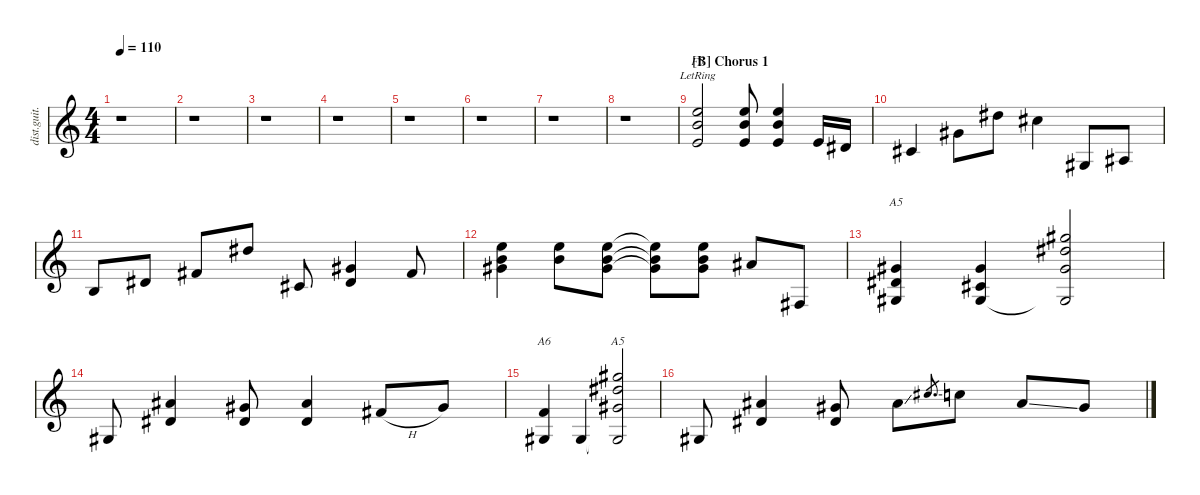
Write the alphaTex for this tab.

\defaultSystemsLayout 4
\hideDynamics
\bracketExtendMode nobrackets
\otherSystemsTrackNameOrientation horizontal
\track ("E.Guitar I" "dist.guit.") {instrument distortionguitar}
\staff {score}
\tuning (Eb4 Bb3 Gb3 Db3 Ab2 Eb2)
\chord ("F5" x x 10 10 8 x) {firstfret 8 showdiagram false showfingering false}
\chord ("A5" x x 2 2 0 x) {showdiagram false showfingering false barre 2}
\chord ("A6" x x x 4 0 x) {showdiagram false showfingering false}
\chord ("A5" 5 5 2 x 0 x) {showdiagram false showfingering false barre 5}
\ts (4 4)
\tempo 110
\clef g2
\ks aminor
r.1{dy mf beam Down} |
r.1{beam Down} |
r.1{beam Down} |
r.1{beam Down} |
r.1{beam Down} |
r.1{beam Down} |
r.1{beam Down} |
r.1{beam Down} |
\section ("B" "Chorus 1")
(8.5{lr} 10.4{lr} 10.3{lr}).2{ch "F5" beam Up} (8.5 10.4 10.3).8{beam Up} (8.5 10.4 10.3).4{beam Up} 8.5.16{beam Up} 7.5{acc #}.16{beam Up} |
0.4{acc #}.4{beam Up} 2.3{acc #}.8{beam Down} 0.1{acc #}.8{beam Down} 3.2{acc #}.4{beam Down} 0.5{acc #}.8{beam Up} 2.5{acc #}.8{beam Up} |
3.5.8{dy f beam Up} 2.4{acc #}.8{beam Up} 0.3{acc #}.8{beam Up} 0.1{acc #}.8{beam Up} 0.4{acc #}.8{beam Up} (2.4{acc #} 2.3{acc #}).4{beam Up} 0.3{acc #}.8{beam Up} |
(1.1 1.2 2.3{acc #}).4{beam Down} (1.1 1.2).8{beam Down} (1.1 1.2 2.3{acc #}).8{beam Down} (2.3{t acc #} 1.2{t} 1.1{t}).8{beam Down} (1.1 1.2 2.3{acc #}).8{beam Down} 0.2{acc #}.8{beam Up} 3.6{acc #}.8{beam Up} |
(0.5{acc #} 2.4{acc #} 2.3{acc #}).4{ch "A5" beam Up} (0.5{acc #} 0.4{acc #} 2.3{acc #}).4{beam Up} (5.1{acc #} 5.2{acc #} 2.3{acc #} 0.5{t acc #}).2{beam Up} |
0.5{acc #}.8{beam Up} (2.4{acc #} 4.3{acc #}).4{beam Up} (2.3{acc #} 2.4{acc #}).8{beam Up} (2.4{acc #} 4.3{acc #}).4{beam Up} 0.3{h acc #}.8{beam Up} 2.3{acc #}.8{beam Up} |
(4.4 0.5{acc #}).4{ch "A6" beam Up} 0.5{acc #}.4{beam Up} (0.5{t acc #} 5.1{acc #} 5.2{acc #} 2.3{acc #}).2{ch "A5" beam Up} |
0.5{acc #}.8{beam Up} (2.4{acc #} 4.3{acc #}).4{beam Up} (2.3{acc #} 2.4{acc #}).8{beam Up} 4.3{ss acc #}.8{beam Down} 7.3{ss acc #}.8{d gr beam Up} 6.3.8{beam Down} 4.3{ss acc #}.8{beam Up} 2.3{acc #}.8{beam Up}
